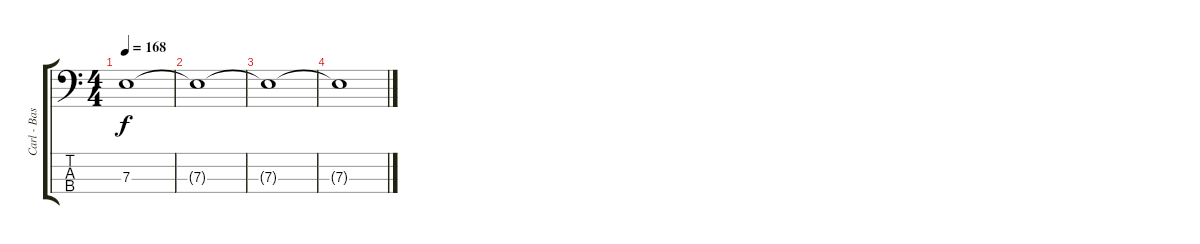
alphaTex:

\track ("Carl - Bass" "Carl - Bas") {instrument electricbasspick}
\staff {score tabs}
\tuning (G2 D2 A1 E1) {hide}
\ts (4 4)
\tempo 168
\clef f4
\ks c
7.3{t}.1{dy f} |
7.3{t}.1 |
7.3{t}.1 |
7.3{t}.1
